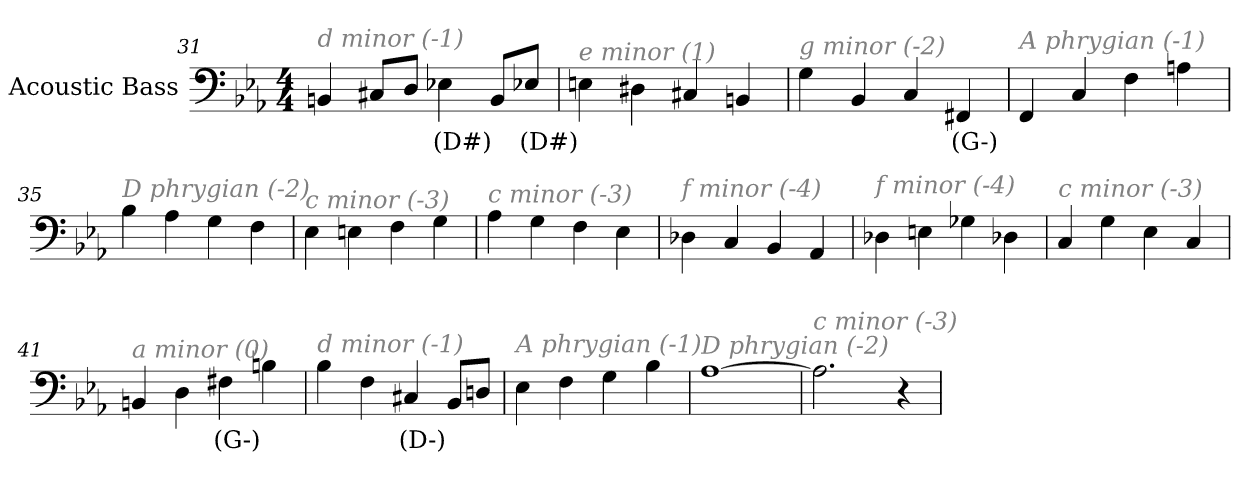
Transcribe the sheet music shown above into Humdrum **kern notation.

**kern	**text
*part1	*part1
*staff1	*staff1
*I"Acoustic Bass	*
*clefF4	*
*ITrd7c12	*
*k[b-e-a-]	*
*E-:	*
*M4/4	*
=31	=31
!LO:TX:i:color=#808080:t=d minor (-1)	!
4BBBn	.
8CC#XL	.
8DDJ	.
4EE-Xi	(D#)
8BBBL	.
8EE-XiJ	(D#)
=32	=32
!LO:TX:i:color=#808080:t=e minor (1)	!
4EEn	.
4DD#X	.
4CC#X	.
4BBBn	.
=33	=33
!LO:TX:i:color=#808080:t=g minor (-2)	!
4GG	.
4BBB-	.
4CC	.
4FFF#Xi	(G-)
=34	=34
!LO:TX:i:color=#808080:t=A phrygian (-1)	!
4FFF	.
4CC	.
4FF	.
4AAn	.
=35	=35
!LO:TX:i:color=#808080:t=D phrygian (-2)	!
4BB-	.
4AA-	.
4GG	.
4FF	.
=36	=36
!LO:TX:i:color=#808080:t=c minor (-3)	!
4EE-	.
4EEn	.
4FF	.
4GG	.
=37	=37
!LO:TX:i:color=#808080:t=c minor (-3)	!
4AA-	.
4GG	.
4FF	.
4EE-	.
=38	=38
!LO:TX:i:color=#808080:t=f minor (-4)	!
4DD-X	.
4CC	.
4BBB-	.
4AAA-	.
=39	=39
!LO:TX:i:color=#808080:t=f minor (-4)	!
4DD-X	.
4EEn	.
4GG-X	.
4DD-X	.
=40	=40
!LO:TX:i:color=#808080:t=c minor (-3)	!
4CC	.
4GG	.
4EE-	.
4CC	.
=41	=41
!LO:TX:i:color=#808080:t=a minor (0)	!
4BBBn	.
4DD	.
4FF#Xi	(G-)
4BBn	.
=42	=42
!LO:TX:i:color=#808080:t=d minor (-1)	!
4BB-	.
4FF	.
4CC#Xi	(D-)
8BBB-L	.
8DDnJ	.
=43	=43
!LO:TX:i:color=#808080:t=A phrygian (-1)	!
4EE-	.
4FF	.
4GG	.
4BB-	.
=44	=44
!LO:TX:i:color=#808080:t=D phrygian (-2)	!
[1AA-	.
=45	=45
!LO:TX:i:color=#808080:t=c minor (-3)	!
2.AA-]	.
4r	.
=	=
*-	*-
